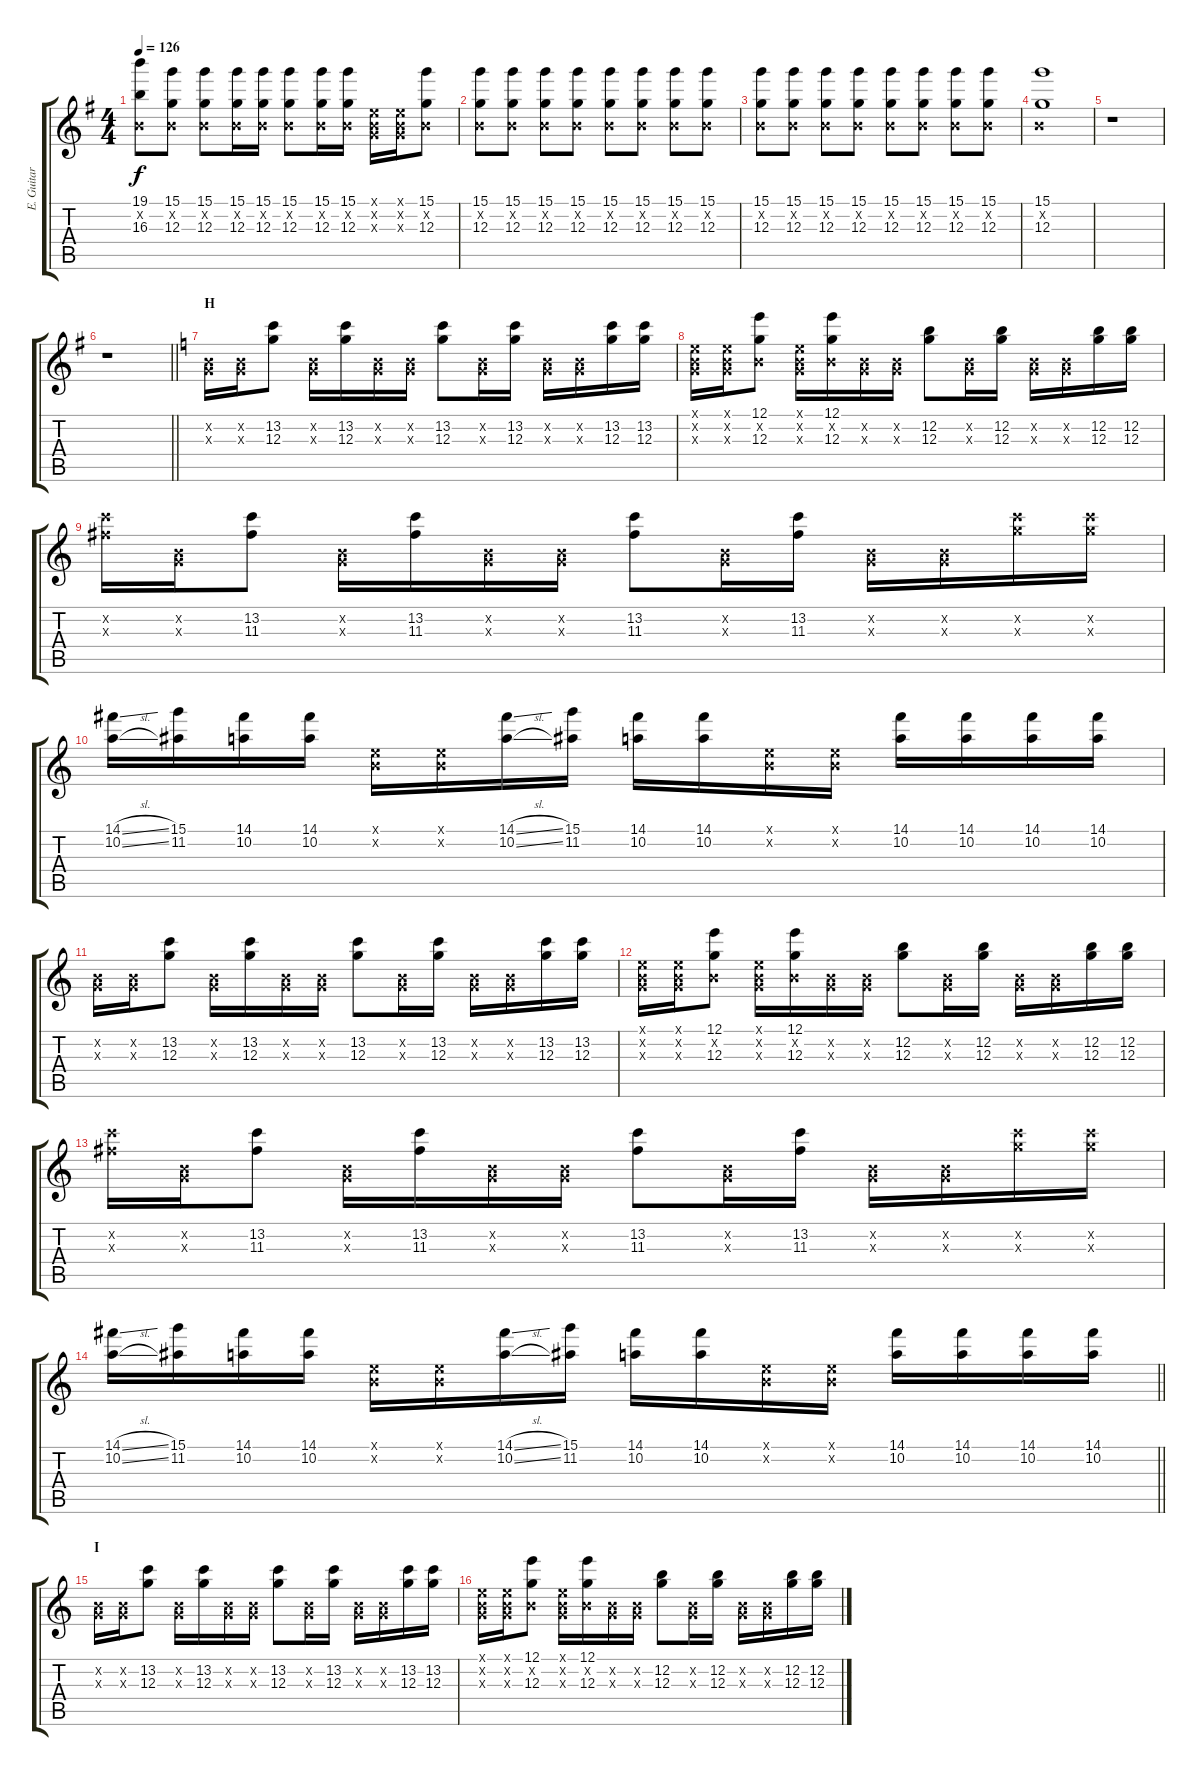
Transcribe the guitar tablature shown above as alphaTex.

\track ("E. Guitar II" "E. Guitar ") {instrument overdrivenguitar}
\staff {score tabs}
\tuning (E4 B3 G3 D3 A2 E2) {hide}
\ts (4 4)
\tempo 126
\clef g2
\ks g
(19.1 0.2{x} 16.3).8{dy f} (15.1 0.2{x} 12.3).8 (15.1 0.2{x} 12.3).8 (15.1 0.2{x} 12.3).16 (15.1 0.2{x} 12.3).16 (15.1 0.2{x} 12.3).8 (15.1 0.2{x} 12.3).16 (15.1 0.2{x} 12.3).16 (0.1{x} 0.2{x} 0.3{x}).16 (0.1{x} 0.2{x} 0.3{x}).16 (15.1 0.2{x} 12.3).8 |
(15.1 0.2{x} 12.3).8 (15.1 0.2{x} 12.3).8 (15.1 0.2{x} 12.3).8 (15.1 0.2{x} 12.3).8 (15.1 0.2{x} 12.3).8 (15.1 0.2{x} 12.3).8 (15.1 0.2{x} 12.3).8 (15.1 0.2{x} 12.3).8 |
(15.1 0.2{x} 12.3).8 (15.1 0.2{x} 12.3).8 (15.1 0.2{x} 12.3).8 (15.1 0.2{x} 12.3).8 (15.1 0.2{x} 12.3).8 (15.1 0.2{x} 12.3).8 (15.1 0.2{x} 12.3).8 (15.1 0.2{x} 12.3).8 |
(15.1 0.2{x} 12.3).1 |
r.1 |
\barLineRight lightlight
r.1 |
\section ("" "H")
\ks c
(0.2{x} 0.3{x}).16 (0.2{x} 0.3{x}).16 (13.2 12.3).8 (0.2{x} 0.3{x}).16 (13.2 12.3).16 (0.2{x} 0.3{x}).16 (0.2{x} 0.3{x}).16 (13.2 12.3).8 (0.2{x} 0.3{x}).16 (13.2 12.3).16 (0.2{x} 0.3{x}).16 (0.2{x} 0.3{x}).16 (13.2 12.3).16 (13.2 12.3).16 |
(0.1{x} 0.2{x} 0.3{x}).16 (0.1{x} 0.2{x} 0.3{x}).16 (12.1 0.2{x} 12.3).8 (0.1{x} 0.2{x} 0.3{x}).16 (12.1 0.2{x} 12.3).16 (0.2{x} 0.3{x}).16 (0.2{x} 0.3{x}).16 (12.2 12.3).8 (0.2{x} 0.3{x}).16 (12.2 12.3).16 (0.2{x} 0.3{x}).16 (0.2{x} 0.3{x}).16 (12.2 12.3).16 (12.2 12.3).16 |
(13.2{x} 11.3{x}).16 (0.2{x} 0.3{x}).16 (13.2 11.3).8 (0.2{x} 0.3{x}).16 (13.2 11.3).16 (0.2{x} 0.3{x}).16 (0.2{x} 0.3{x}).16 (13.2 11.3).8 (0.2{x} 0.3{x}).16 (13.2 11.3).16 (0.2{x} 0.3{x}).16 (0.2{x} 0.3{x}).16 (13.2{x} 12.3{x}).16 (13.2{x} 12.3{x}).16 |
(14.1{sl} 10.2{sl}).16 (15.1 11.2).16 (14.1 10.2).16 (14.1 10.2).16 (0.1{x} 0.2{x}).16 (0.1{x} 0.2{x}).16 (14.1{sl} 10.2{sl}).16 (15.1 11.2).16 (14.1 10.2).16 (14.1 10.2).16 (0.1{x} 0.2{x}).16 (0.1{x} 0.2{x}).16 (14.1 10.2).16 (14.1 10.2).16 (14.1 10.2).16 (14.1 10.2).16 |
(0.2{x} 0.3{x}).16 (0.2{x} 0.3{x}).16 (13.2 12.3).8 (0.2{x} 0.3{x}).16 (13.2 12.3).16 (0.2{x} 0.3{x}).16 (0.2{x} 0.3{x}).16 (13.2 12.3).8 (0.2{x} 0.3{x}).16 (13.2 12.3).16 (0.2{x} 0.3{x}).16 (0.2{x} 0.3{x}).16 (13.2 12.3).16 (13.2 12.3).16 |
(0.1{x} 0.2{x} 0.3{x}).16 (0.1{x} 0.2{x} 0.3{x}).16 (12.1 0.2{x} 12.3).8 (0.1{x} 0.2{x} 0.3{x}).16 (12.1 0.2{x} 12.3).16 (0.2{x} 0.3{x}).16 (0.2{x} 0.3{x}).16 (12.2 12.3).8 (0.2{x} 0.3{x}).16 (12.2 12.3).16 (0.2{x} 0.3{x}).16 (0.2{x} 0.3{x}).16 (12.2 12.3).16 (12.2 12.3).16 |
(13.2{x} 11.3{x}).16 (0.2{x} 0.3{x}).16 (13.2 11.3).8 (0.2{x} 0.3{x}).16 (13.2 11.3).16 (0.2{x} 0.3{x}).16 (0.2{x} 0.3{x}).16 (13.2 11.3).8 (0.2{x} 0.3{x}).16 (13.2 11.3).16 (0.2{x} 0.3{x}).16 (0.2{x} 0.3{x}).16 (13.2{x} 12.3{x}).16 (13.2{x} 12.3{x}).16 |
\barLineRight lightlight
(14.1{sl} 10.2{sl}).16 (15.1 11.2).16 (14.1 10.2).16 (14.1 10.2).16 (0.1{x} 0.2{x}).16 (0.1{x} 0.2{x}).16 (14.1{sl} 10.2{sl}).16 (15.1 11.2).16 (14.1 10.2).16 (14.1 10.2).16 (0.1{x} 0.2{x}).16 (0.1{x} 0.2{x}).16 (14.1 10.2).16 (14.1 10.2).16 (14.1 10.2).16 (14.1 10.2).16 |
\section ("" "I")
(0.2{x} 0.3{x}).16 (0.2{x} 0.3{x}).16 (13.2 12.3).8 (0.2{x} 0.3{x}).16 (13.2 12.3).16 (0.2{x} 0.3{x}).16 (0.2{x} 0.3{x}).16 (13.2 12.3).8 (0.2{x} 0.3{x}).16 (13.2 12.3).16 (0.2{x} 0.3{x}).16 (0.2{x} 0.3{x}).16 (13.2 12.3).16 (13.2 12.3).16 |
(0.1{x} 0.2{x} 0.3{x}).16 (0.1{x} 0.2{x} 0.3{x}).16 (12.1 0.2{x} 12.3).8 (0.1{x} 0.2{x} 0.3{x}).16 (12.1 0.2{x} 12.3).16 (0.2{x} 0.3{x}).16 (0.2{x} 0.3{x}).16 (12.2 12.3).8 (0.2{x} 0.3{x}).16 (12.2 12.3).16 (0.2{x} 0.3{x}).16 (0.2{x} 0.3{x}).16 (12.2 12.3).16 (12.2 12.3).16
